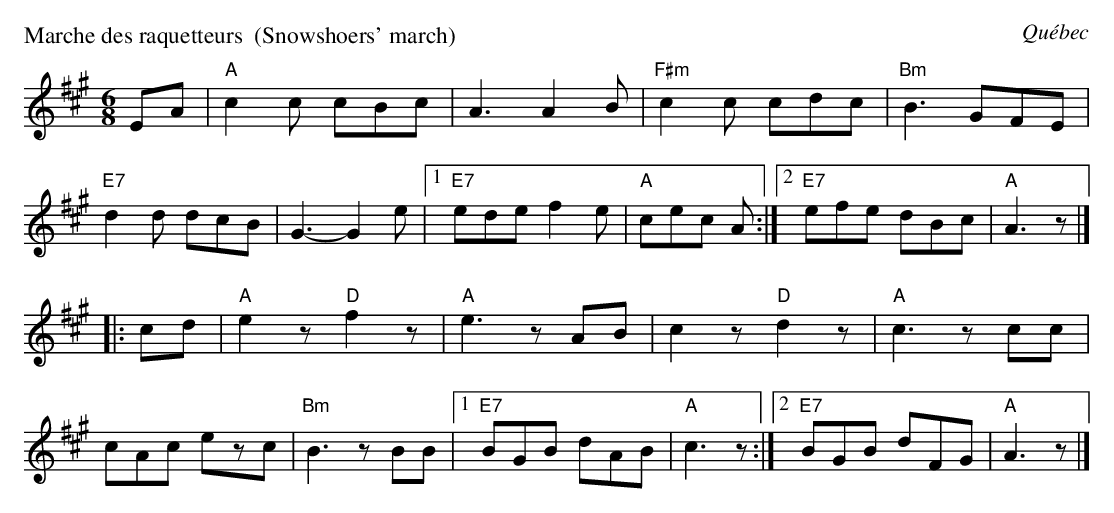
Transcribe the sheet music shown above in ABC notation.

X:1
P: Marche des raquetteurs  (Snowshoers' march)
O: Qu\'ebec
M: 6/8
L: 1/8
K: A
EA \
| "A"c2c cBc | A3  A2B | "F#m"c2c cdc | "Bm"B3 GFE \
|"E7"d2d dcB | G3- G2e |1 "E7"ede f2e | "A"cec A :|2 "E7"efe dBc | "A"A3 z |]
|: cd \
| "A"e2z "D"f2z | "A"e3 zAB |      c2z "D"d2z | "A"c3 zcc \
|    cAc    ezc |"Bm"B3 zBB |1 "E7"BGB    dAB | "A"c3 z :|2 "E7"BGB    dFG | "A"A3 z |]
